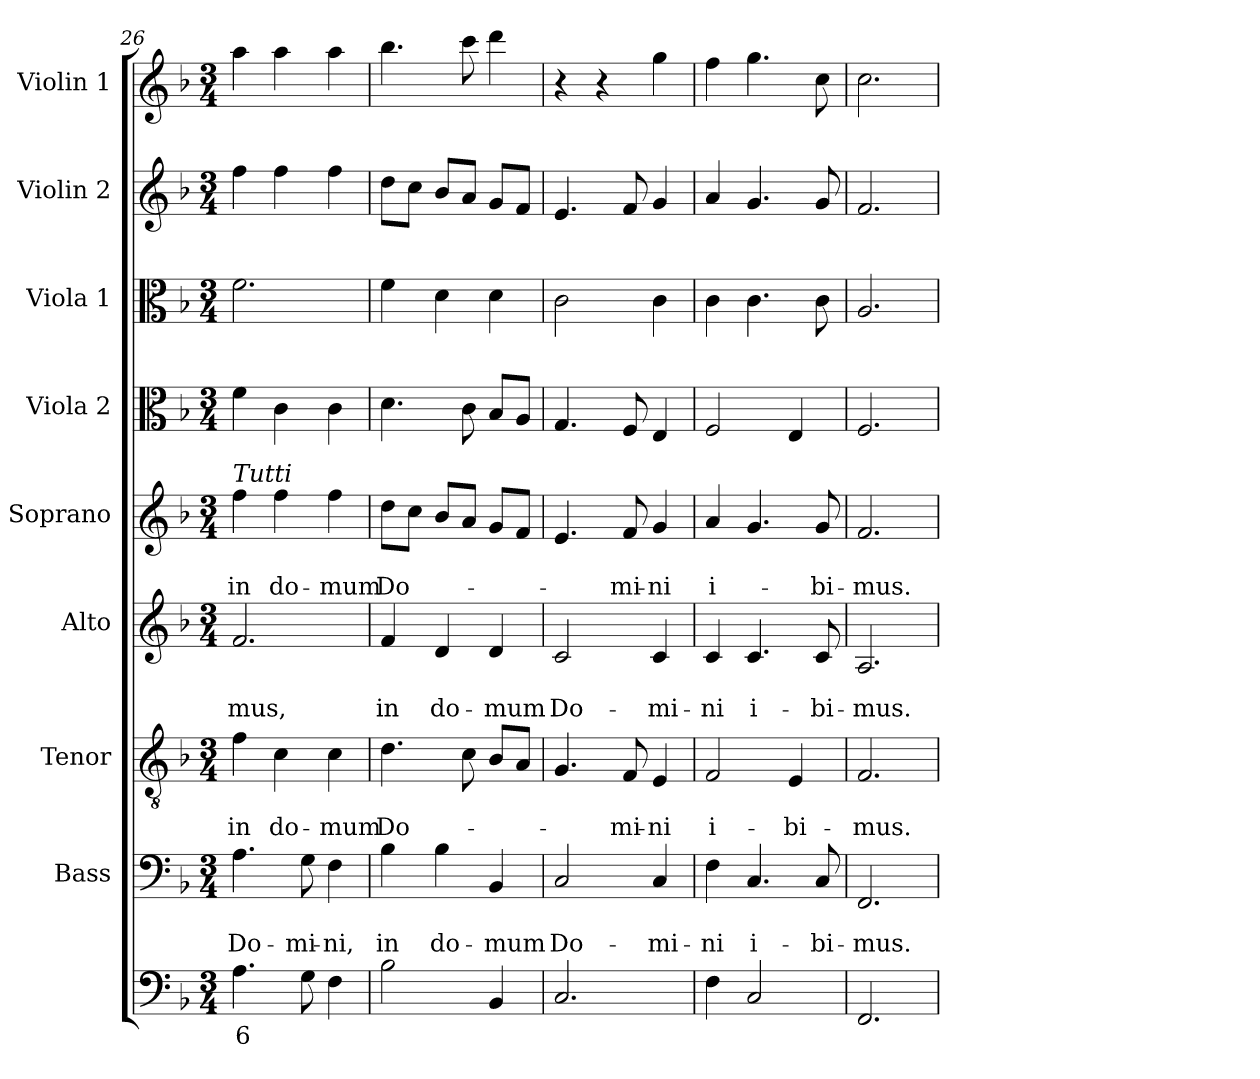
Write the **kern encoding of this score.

**kern	**text	**kern	**text	**text	**kern	**text	**text	**kern	**text	**text	**kern	**text	**text	**kern	**kern	**kern	**kern
*part9	*part9	*part8	*part8	*part8	*part7	*part7	*part7	*part6	*part6	*part6	*part5	*part5	*part5	*part4	*part3	*part2	*part1
*staff9	*staff9	*staff8	*staff8	*staff8	*staff7	*staff7	*staff7	*staff6	*staff6	*staff6	*staff5	*staff5	*staff5	*staff4	*staff3	*staff2	*staff1
*	*	*I"Bass	*	*	*I"Tenor	*	*	*I"Alto	*	*	*I"Soprano	*	*	*I"Viola 2	*I"Viola 1	*I"Violin 2	*I"Violin 1
*	*	*I'B	*	*	*I'T	*	*	*I'A	*	*	*I'S	*	*	*I'Vla. 2	*I'Vla. 1	*I'Vln. 2	*I'Vln. 1
!!LO:LB:g=z
*clefF4	*	*clefF4	*	*	*clefGv2	*	*	*clefG2	*	*	*clefG2	*	*	*clefC3	*clefC3	*clefG2	*clefG2
*k[b-]	*	*k[b-]	*	*	*k[b-]	*	*	*k[b-]	*	*	*k[b-]	*	*	*k[b-]	*k[b-]	*k[b-]	*k[b-]
*F:	*	*F:	*	*	*F:	*	*	*F:	*	*	*F:	*	*	*F:	*F:	*F:	*F:
*M3/4	*	*M3/4	*	*	*M3/4	*	*	*M3/4	*	*	*M3/4	*	*	*M3/4	*M3/4	*M3/4	*M3/4
=26	=26	=26	=26	=26	=26	=26	=26	=26	=26	=26	=26	=26	=26	=26	=26	=26	=26
!	!	!	!	!	!	!	!	!	!	!	!LO:TX:a:i:t=Tutti	!	!	!	!	!	!
!	!LO:LY:b	!	!	!LO:LY:b	!	!	!LO:LY:b	!	!	!LO:LY:b	!	!	!LO:LY:b	!	!	!	!
4.A\	6	4.A\	.	Do-	4f\	.	in	2.f/	.	-mus,	4ff\	.	in	4f\	2.f\	4ff\	4aa\
!	!	!	!	!	!	!	!LO:LY:b	!	!	!	!	!	!LO:LY:b	!	!	!	!
.	.	.	.	.	4c\	.	do-	.	.	.	4ff\	.	do-	4c\	.	4ff\	4aa\
!	!	!	!	!LO:LY:b	!	!	!	!	!	!	!	!	!	!	!	!	!
8G\	.	8G\	.	-mi-	.	.	.	.	.	.	.	.	.	.	.	.	.
!	!	!	!	!LO:LY:b	!	!	!LO:LY:b	!	!	!	!	!	!LO:LY:b	!	!	!	!
4F\	.	4F\	.	-ni,	4c\	.	-mum	.	.	.	4ff\	.	-mum	4c\	.	4ff\	4aa\
=27	=27	=27	=27	=27	=27	=27	=27	=27	=27	=27	=27	=27	=27	=27	=27	=27	=27
!	!	!	!	!LO:LY:b	!	!	!LO:LY:b	!	!	!LO:LY:b	!	!	!LO:LY:b	!	!	!	!
2B-\	.	4B-\	.	in	4.d\	.	Do-	4f/	.	in	8dd\L	.	Do-	4.d\	4f\	8dd\L	4.bb-\
.	.	.	.	.	.	.	.	.	.	.	8cc\J	.	.	.	.	8cc\J	.
!	!	!	!	!LO:LY:b	!	!	!	!	!	!LO:LY:b	!	!	!	!	!	!	!
.	.	4B-\	.	do-	.	.	.	4d/	.	do-	8b-/L	.	.	.	4d\	8b-/L	.
.	.	.	.	.	8c\	.	.	.	.	.	8a/J	.	.	8c\	.	8a/J	8ccc\
!	!	!	!	!LO:LY:b	!	!	!	!	!	!LO:LY:b	!	!	!	!	!	!	!
4BB-/	.	4BB-/	.	-mum	8B-/L	.	.	4d/	.	-mum	8g/L	.	.	8B-/L	4d\	8g/L	4ddd\
.	.	.	.	.	8A/J	.	.	.	.	.	8f/J	.	.	8A/J	.	8f/J	.
=28	=28	=28	=28	=28	=28	=28	=28	=28	=28	=28	=28	=28	=28	=28	=28	=28	=28
!	!	!	!	!LO:LY:b	!	!	!	!	!	!LO:LY:b	!	!	!	!	!	!	!
2.C/	.	2C/	.	Do-	4.G/	.	.	2c/	.	Do-	4.e/	.	.	4.G/	2c\	4.e/	4r
.	.	.	.	.	.	.	.	.	.	.	.	.	.	.	.	.	4r
!	!	!	!	!	!	!	!LO:LY:b	!	!	!	!	!	!LO:LY:b	!	!	!	!
.	.	.	.	.	8F/	.	-mi-	.	.	.	8f/	.	-mi-	8F/	.	8f/	.
!	!	!	!	!LO:LY:b	!	!	!LO:LY:b	!	!	!LO:LY:b	!	!	!LO:LY:b	!	!	!	!
.	.	4C/	.	-mi-	4E/	.	-ni	4c/	.	-mi-	4g/	.	-ni	4E/	4c\	4g/	4gg\
=29	=29	=29	=29	=29	=29	=29	=29	=29	=29	=29	=29	=29	=29	=29	=29	=29	=29
*^	*	*	*	*	*	*	*	*	*	*	*	*	*	*	*	*	*
!	!	!	!	!	!LO:LY:b	!	!	!LO:LY:b	!	!	!LO:LY:b	!	!	!LO:LY:b	!	!	!	!
4F\	4ryy	.	4F\	.	-ni	2F/	.	i-	4c/	.	-ni	4a/	.	i-	2F/	4c\	4a/	4ff\
!	!	!	!	!	!LO:LY:b	!	!	!	!	!	!LO:LY:b	!	!	!	!	!	!	!
2C/	4ryy	.	4.C/	.	i-	.	.	.	4.c/	.	i-	4.g/	.	.	.	4.c\	4.g/	4.gg\
!	!	!	!	!	!	!	!	!LO:LY:b	!	!	!	!	!	!	!	!	!	!
.	4ryy	.	.	.	.	4E/	.	-bi-	.	.	.	.	.	.	4E/	.	.	.
!	!	!	!	!	!LO:LY:b	!	!	!	!	!	!LO:LY:b	!	!	!LO:LY:b	!	!	!	!
.	.	.	8C/	.	-bi-	.	.	.	8c/	.	-bi-	8g/	.	-bi-	.	8c\	8g/	8cc\
*v	*v	*	*	*	*	*	*	*	*	*	*	*	*	*	*	*	*	*
=30	=30	=30	=30	=30	=30	=30	=30	=30	=30	=30	=30	=30	=30	=30	=30	=30	=30
!	!	!	!	!LO:LY:b	!	!	!LO:LY:b	!	!	!LO:LY:b	!	!	!LO:LY:b	!	!	!	!
2.FF/	.	2.FF/	.	-mus.	2.F/	.	-mus.	2.A/	.	-mus.	2.f/	.	-mus.	2.F/	2.A/	2.f/	2.cc\
=	=	=	=	=	=	=	=	=	=	=	=	=	=	=	=	=	=
*-	*-	*-	*-	*-	*-	*-	*-	*-	*-	*-	*-	*-	*-	*-	*-	*-	*-
